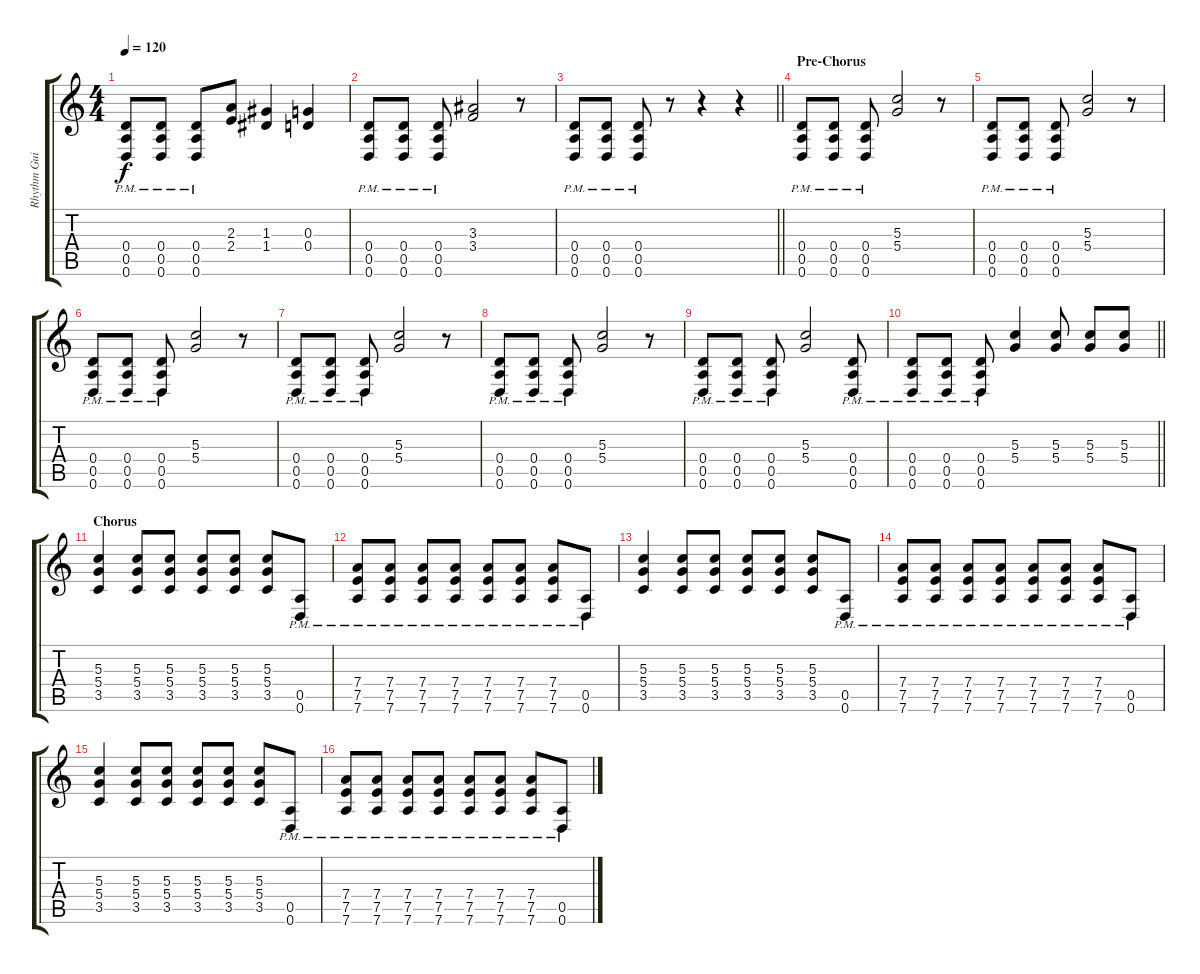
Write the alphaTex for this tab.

\track ("Rhythm Guitar" "Rhythm Gui") {instrument distortionguitar}
\staff {score tabs}
\tuning (E4 B3 G3 D3 A2 D2) {hide}
\ts (4 4)
\tempo 120
\clef g2
\ks c
(0.4{pm} 0.5{pm} 0.6{pm}).8{dy f} (0.4{pm} 0.5{pm} 0.6{pm}).8 (0.4{pm} 0.5{pm} 0.6{pm}).8 (2.3 2.4).8 (1.3 1.4).4 (0.3 0.4).4 |
(0.4{pm} 0.5{pm} 0.6{pm}).8 (0.4{pm} 0.5{pm} 0.6{pm}).8 (0.4{pm} 0.5{pm} 0.6{pm}).8 (3.3 3.4).2 r.8 |
\barLineRight lightlight
(0.4{pm} 0.5{pm} 0.6{pm}).8 (0.4{pm} 0.5{pm} 0.6{pm}).8 (0.4{pm} 0.5{pm} 0.6{pm}).8 r.8 r.4 r.4 |
\section ("" "Pre-Chorus")
(0.4{pm} 0.5{pm} 0.6{pm}).8 (0.4{pm} 0.5{pm} 0.6{pm}).8 (0.4{pm} 0.5{pm} 0.6{pm}).8 (5.3 5.4).2 r.8 |
(0.4{pm} 0.5{pm} 0.6{pm}).8 (0.4{pm} 0.5{pm} 0.6{pm}).8 (0.4{pm} 0.5{pm} 0.6{pm}).8 (5.3 5.4).2 r.8 |
(0.4{pm} 0.5{pm} 0.6{pm}).8 (0.4{pm} 0.5{pm} 0.6{pm}).8 (0.4{pm} 0.5{pm} 0.6{pm}).8 (5.3 5.4).2 r.8 |
(0.4{pm} 0.5{pm} 0.6{pm}).8 (0.4{pm} 0.5{pm} 0.6{pm}).8 (0.4{pm} 0.5{pm} 0.6{pm}).8 (5.3 5.4).2 r.8 |
(0.4{pm} 0.5{pm} 0.6{pm}).8 (0.4{pm} 0.5{pm} 0.6{pm}).8 (0.4{pm} 0.5{pm} 0.6{pm}).8 (5.3 5.4).2 r.8 |
(0.4{pm} 0.5{pm} 0.6{pm}).8 (0.4{pm} 0.5{pm} 0.6{pm}).8 (0.4{pm} 0.5{pm} 0.6{pm}).8 (5.3 5.4).2 (0.4{pm} 0.5{pm} 0.6{pm}).8 |
\barLineRight lightlight
(0.4{pm} 0.5{pm} 0.6{pm}).8 (0.4{pm} 0.5{pm} 0.6{pm}).8 (0.4{pm} 0.5{pm} 0.6{pm}).8 (5.3 5.4).4 (5.3 5.4).8 (5.3 5.4).8 (5.3 5.4).8 |
\section ("" "Chorus")
(5.3 5.4 3.5).4 (5.3 5.4 3.5).8 (5.3 5.4 3.5).8 (5.3 5.4 3.5).8 (5.3 5.4 3.5).8 (5.3 5.4 3.5).8 (0.5 0.6{pm}).8 |
(7.4 7.5 7.6{pm}).8 (7.4 7.5 7.6{pm}).8 (7.4 7.5 7.6{pm}).8 (7.4 7.5 7.6{pm}).8 (7.4 7.5 7.6{pm}).8 (7.4 7.5 7.6{pm}).8 (7.4 7.5 7.6{pm}).8 (0.5 0.6{pm}).8 |
(5.3 5.4 3.5).4 (5.3 5.4 3.5).8 (5.3 5.4 3.5).8 (5.3 5.4 3.5).8 (5.3 5.4 3.5).8 (5.3 5.4 3.5).8 (0.5 0.6{pm}).8 |
(7.4 7.5 7.6{pm}).8 (7.4 7.5 7.6{pm}).8 (7.4 7.5 7.6{pm}).8 (7.4 7.5 7.6{pm}).8 (7.4 7.5 7.6{pm}).8 (7.4 7.5 7.6{pm}).8 (7.4 7.5 7.6{pm}).8 (0.5 0.6{pm}).8 |
(5.3 5.4 3.5).4 (5.3 5.4 3.5).8 (5.3 5.4 3.5).8 (5.3 5.4 3.5).8 (5.3 5.4 3.5).8 (5.3 5.4 3.5).8 (0.5 0.6{pm}).8 |
(7.4 7.5 7.6{pm}).8 (7.4 7.5 7.6{pm}).8 (7.4 7.5 7.6{pm}).8 (7.4 7.5 7.6{pm}).8 (7.4 7.5 7.6{pm}).8 (7.4 7.5 7.6{pm}).8 (7.4 7.5 7.6{pm}).8 (0.5 0.6{pm}).8
